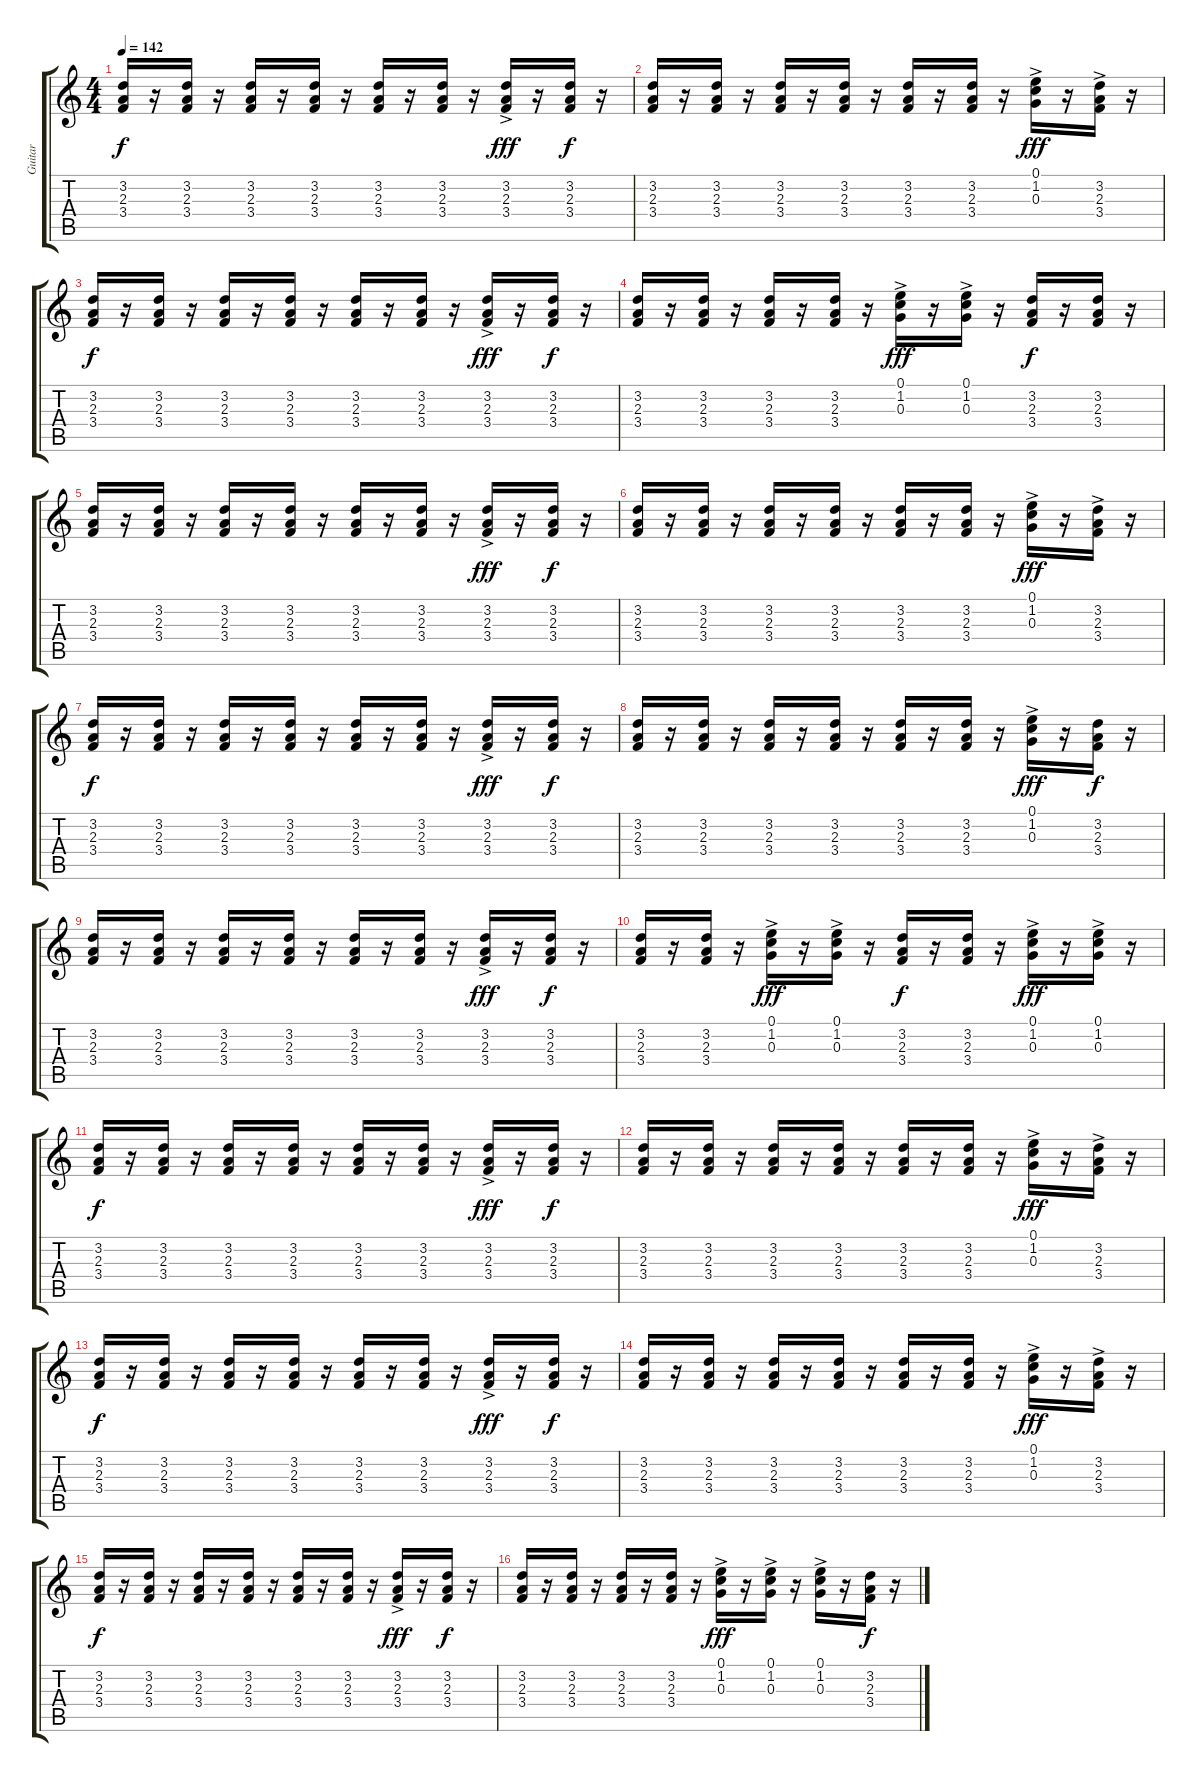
\track ("Guitar" "Guitar") {instrument overdrivenguitar}
\staff {score tabs}
\tuning (E4 B3 G3 D3 A2 E2) {hide}
\ts (4 4)
\tempo 142
\clef g2
\ks c
(3.2 2.3 3.4).16{dy f} r.16 (3.2 2.3 3.4).16 r.16 (3.2 2.3 3.4).16 r.16 (3.2 2.3 3.4).16 r.16 (3.2 2.3 3.4).16 r.16 (3.2 2.3 3.4).16 r.16 (3.2{ac} 2.3{ac} 3.4{ac}).16{dy fff} r.16 (3.2 2.3 3.4).16{dy f} r.16 |
(3.2 2.3 3.4).16 r.16 (3.2 2.3 3.4).16 r.16 (3.2 2.3 3.4).16 r.16 (3.2 2.3 3.4).16 r.16 (3.2 2.3 3.4).16 r.16 (3.2 2.3 3.4).16 r.16 (0.1{ac} 1.2{ac} 0.3{ac}).16{dy fff} r.16 (3.2{ac} 2.3{ac} 3.4{ac}).16 r.16 |
(3.2 2.3 3.4).16{dy f} r.16 (3.2 2.3 3.4).16 r.16 (3.2 2.3 3.4).16 r.16 (3.2 2.3 3.4).16 r.16 (3.2 2.3 3.4).16 r.16 (3.2 2.3 3.4).16 r.16 (3.2{ac} 2.3{ac} 3.4{ac}).16{dy fff} r.16 (3.2 2.3 3.4).16{dy f} r.16 |
(3.2 2.3 3.4).16 r.16 (3.2 2.3 3.4).16 r.16 (3.2 2.3 3.4).16 r.16 (3.2 2.3 3.4).16 r.16 (0.1{ac} 1.2 0.3{ac}).16{dy fff} r.16 (0.1{ac} 1.2{ac} 0.3{ac}).16 r.16 (3.2 2.3 3.4).16{dy f} r.16 (3.2 2.3 3.4).16 r.16 |
(3.2 2.3 3.4).16 r.16 (3.2 2.3 3.4).16 r.16 (3.2 2.3 3.4).16 r.16 (3.2 2.3 3.4).16 r.16 (3.2 2.3 3.4).16 r.16 (3.2 2.3 3.4).16 r.16 (3.2{ac} 2.3{ac} 3.4{ac}).16{dy fff} r.16 (3.2 2.3 3.4).16{dy f} r.16 |
(3.2 2.3 3.4).16 r.16 (3.2 2.3 3.4).16 r.16 (3.2 2.3 3.4).16 r.16 (3.2 2.3 3.4).16 r.16 (3.2 2.3 3.4).16 r.16 (3.2 2.3 3.4).16 r.16 (0.1{ac} 1.2{ac} 0.3{ac}).16{dy fff} r.16 (3.2{ac} 2.3{ac} 3.4{ac}).16 r.16 |
(3.2 2.3 3.4).16{dy f} r.16 (3.2 2.3 3.4).16 r.16 (3.2 2.3 3.4).16 r.16 (3.2 2.3 3.4).16 r.16 (3.2 2.3 3.4).16 r.16 (3.2 2.3 3.4).16 r.16 (3.2{ac} 2.3{ac} 3.4{ac}).16{dy fff} r.16 (3.2 2.3 3.4).16{dy f} r.16 |
(3.2 2.3 3.4).16 r.16 (3.2 2.3 3.4).16 r.16 (3.2 2.3 3.4).16 r.16 (3.2 2.3 3.4).16 r.16 (3.2 2.3 3.4).16 r.16 (3.2 2.3 3.4).16 r.16 (0.1{ac} 1.2 0.3).16{dy fff} r.16 (3.2 2.3 3.4).16{dy f} r.16 |
(3.2 2.3 3.4).16 r.16 (3.2 2.3 3.4).16 r.16 (3.2 2.3 3.4).16 r.16 (3.2 2.3 3.4).16 r.16 (3.2 2.3 3.4).16 r.16 (3.2 2.3 3.4).16 r.16 (3.2{ac} 2.3{ac} 3.4{ac}).16{dy fff} r.16 (3.2 2.3 3.4).16{dy f} r.16 |
(3.2 2.3 3.4).16 r.16 (3.2 2.3 3.4).16 r.16 (0.1{ac} 1.2 0.3).16{dy fff} r.16 (0.1{ac} 1.2 0.3).16 r.16 (3.2 2.3 3.4).16{dy f} r.16 (3.2 2.3 3.4).16 r.16 (0.1{ac} 1.2 0.3).16{dy fff} r.16 (0.1{ac} 1.2 0.3).16 r.16 |
(3.2 2.3 3.4).16{dy f} r.16 (3.2 2.3 3.4).16 r.16 (3.2 2.3 3.4).16 r.16 (3.2 2.3 3.4).16 r.16 (3.2 2.3 3.4).16 r.16 (3.2 2.3 3.4).16 r.16 (3.2{ac} 2.3{ac} 3.4{ac}).16{dy fff} r.16 (3.2 2.3 3.4).16{dy f} r.16 |
(3.2 2.3 3.4).16 r.16 (3.2 2.3 3.4).16 r.16 (3.2 2.3 3.4).16 r.16 (3.2 2.3 3.4).16 r.16 (3.2 2.3 3.4).16 r.16 (3.2 2.3 3.4).16 r.16 (0.1{ac} 1.2{ac} 0.3{ac}).16{dy fff} r.16 (3.2{ac} 2.3{ac} 3.4{ac}).16 r.16 |
(3.2 2.3 3.4).16{dy f} r.16 (3.2 2.3 3.4).16 r.16 (3.2 2.3 3.4).16 r.16 (3.2 2.3 3.4).16 r.16 (3.2 2.3 3.4).16 r.16 (3.2 2.3 3.4).16 r.16 (3.2{ac} 2.3{ac} 3.4{ac}).16{dy fff} r.16 (3.2 2.3 3.4).16{dy f} r.16 |
(3.2 2.3 3.4).16 r.16 (3.2 2.3 3.4).16 r.16 (3.2 2.3 3.4).16 r.16 (3.2 2.3 3.4).16 r.16 (3.2 2.3 3.4).16 r.16 (3.2 2.3 3.4).16 r.16 (0.1{ac} 1.2{ac} 0.3{ac}).16{dy fff} r.16 (3.2{ac} 2.3{ac} 3.4{ac}).16 r.16 |
(3.2 2.3 3.4).16{dy f} r.16 (3.2 2.3 3.4).16 r.16 (3.2 2.3 3.4).16 r.16 (3.2 2.3 3.4).16 r.16 (3.2 2.3 3.4).16 r.16 (3.2 2.3 3.4).16 r.16 (3.2{ac} 2.3{ac} 3.4{ac}).16{dy fff} r.16 (3.2 2.3 3.4).16{dy f} r.16 |
(3.2 2.3 3.4).16 r.16 (3.2 2.3 3.4).16 r.16 (3.2 2.3 3.4).16 r.16 (3.2 2.3 3.4).16 r.16 (0.1{ac} 1.2 0.3).16{dy fff} r.16 (0.1{ac} 1.2 0.3).16 r.16 (0.1{ac} 1.2 0.3).16 r.16 (3.2 2.3 3.4).16{dy f} r.16
